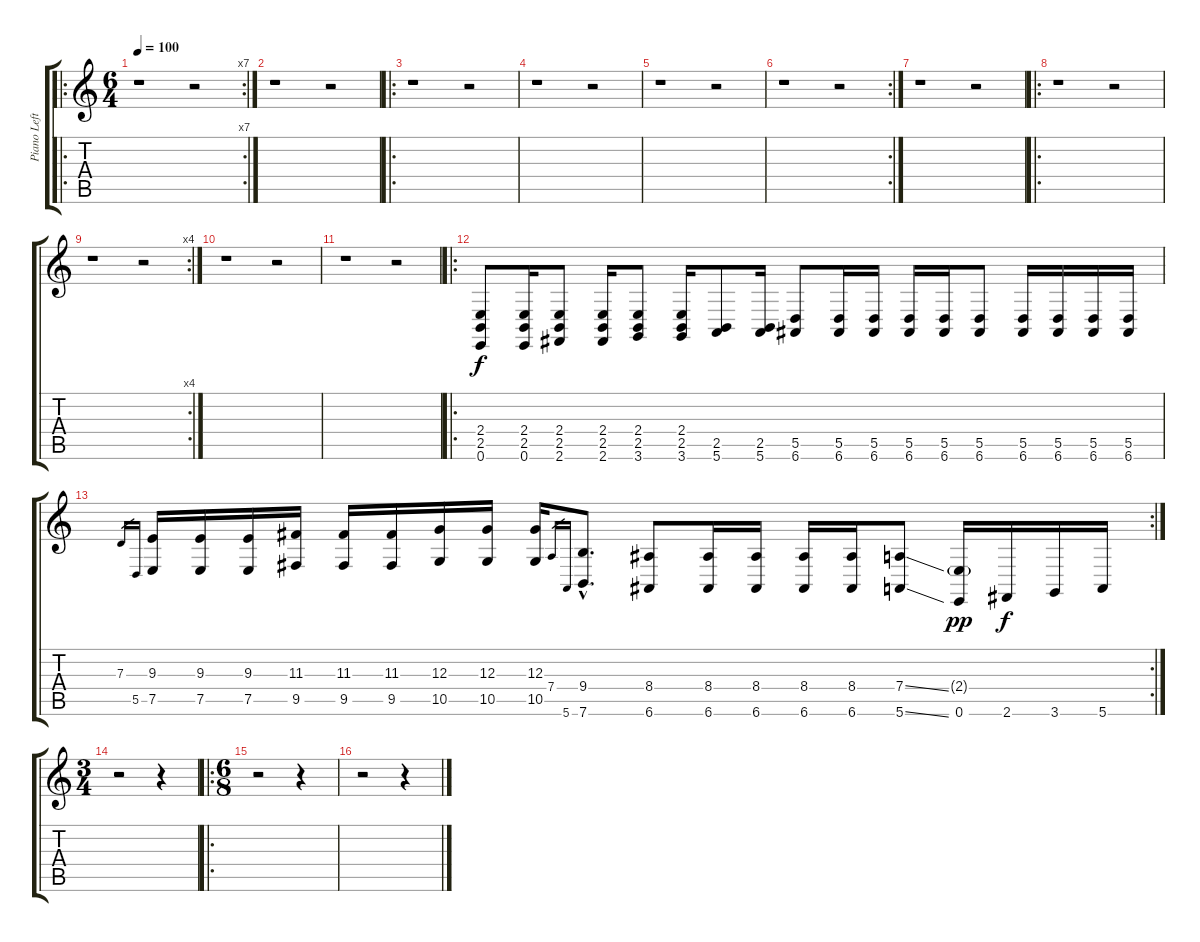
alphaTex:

\track ("Piano Left/Dub" "Piano Left") {instrument acousticgrandpiano}
\staff {score tabs}
\tuning (E4 B3 G3 D3 A2 E2) {hide}
\ro
\rc 7
\ts (6 4)
\tempo 100
\clef g2
\ks c
r.1{dy f instrument acousticgrandpiano} r.2 |
r.1 r.2 |
\ro
r.1 r.2 |
r.1 r.2 |
r.1 r.2 |
\rc 2
r.1 r.2 |
r.1 r.2 |
\ro
r.1 r.2 |
\rc 4
r.1 r.2 |
r.1 r.2 |
r.1 r.2 |
\ro
(2.4 2.5 0.6).8{balance 13 instrument distortionguitar} (2.4 2.5 0.6).16 (2.4 2.5 2.6).8 (2.4 2.5 2.6).16 (2.4 2.5 3.6).8 (2.4 2.5 3.6).16 (2.5 5.6).8 (2.5 5.6).16 (5.5 6.6).8 (5.5 6.6).16 (5.5 6.6).16 (5.5 6.6).16 (5.5 6.6).16 (5.5 6.6).8 (5.5 6.6).16 (5.5 6.6).16 (5.5 6.6).16 (5.5 6.6).16 |
\rc 2
7.3.16{gr} 5.5.16{gr} (9.3 7.5).16 (9.3 7.5).16 (9.3 7.5).16 (11.3 9.5).16 (11.3 9.5).16 (11.3 9.5).16 (12.3 10.5).16 (12.3 10.5).16 (12.3 10.5).16 7.4.16{gr} 5.6.16{gr} (9.4{hac} 7.6{hac}).8{d} (8.4 6.6).8 (8.4 6.6).16 (8.4 6.6).16 (8.4 6.6).16 (8.4 6.6).16 (7.4{ss} 5.6{ss}).8 (2.4{g} 0.6).16{dy pp} 2.6.16{dy f} 3.6.16 5.6.16 |
\ts (3 4)
r.2 r.4 |
\ro
\ts (6 8)
r.2 r.4 |
r.2 r.4
